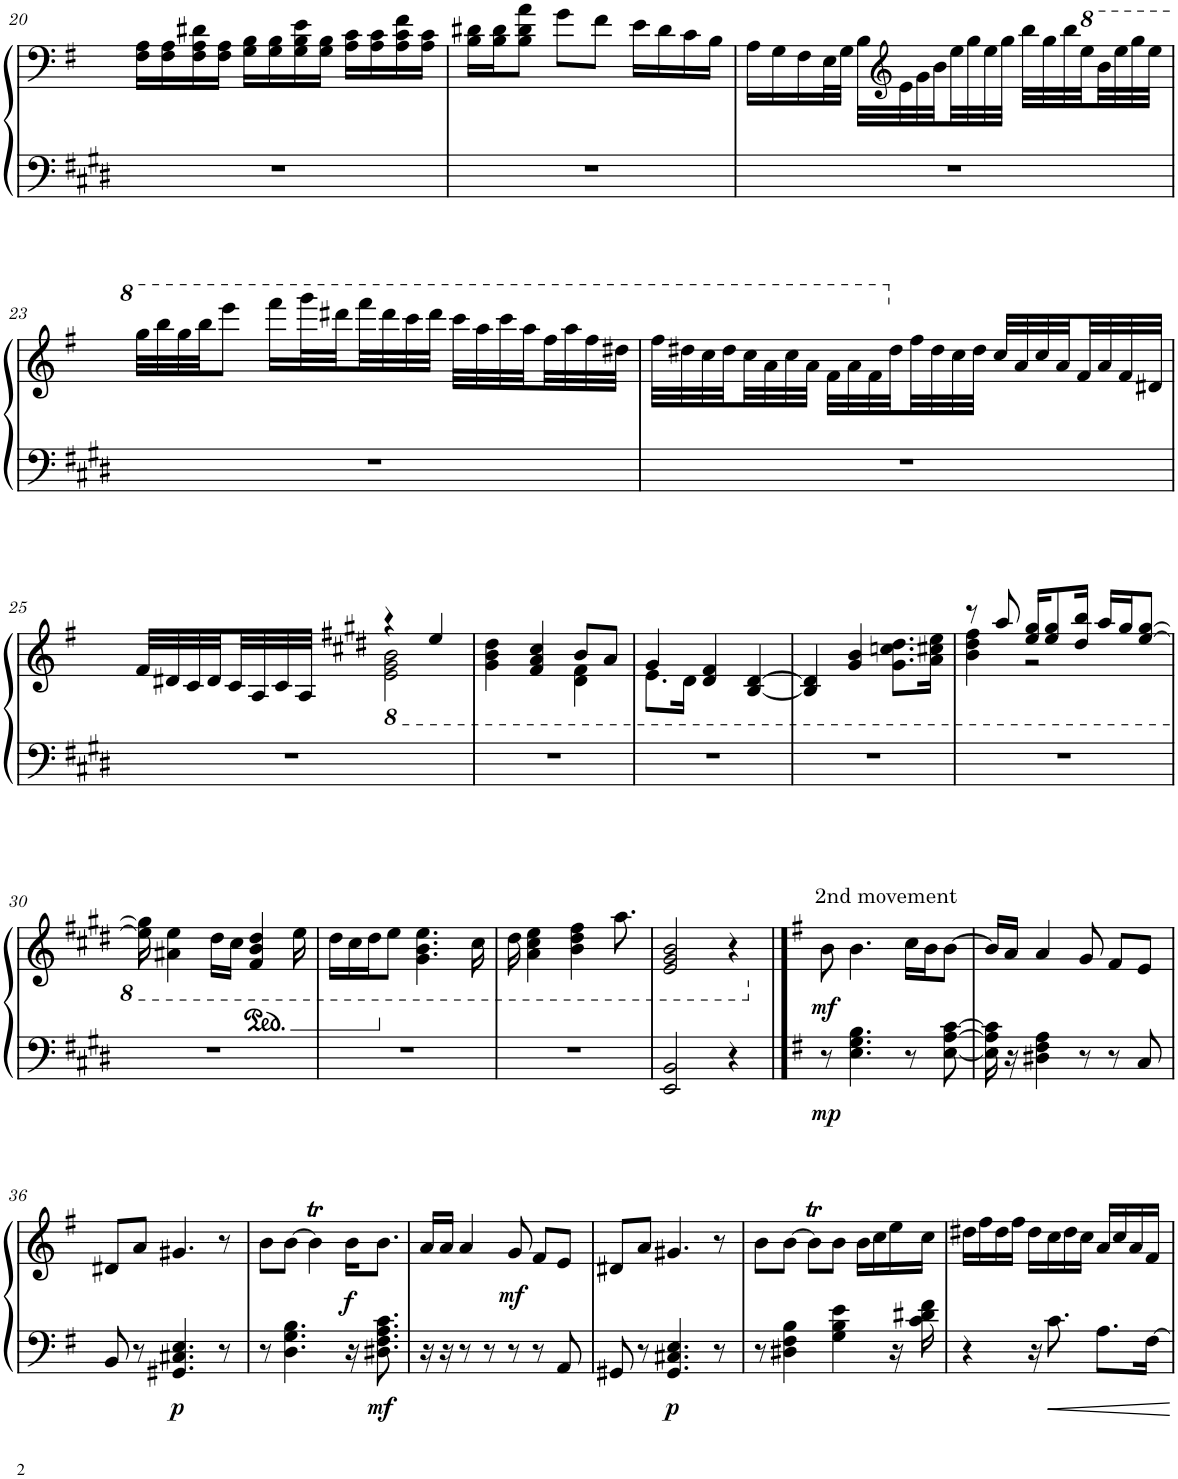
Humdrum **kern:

**kern	**kern	**dynam
*part1	*part1	*part1
*staff2	*staff1	*staff1/2
*I"Piano	*	*
*I'Pno.	*	*
!!LO:PB:g=z
*clefF4	*clefF4	*
*k[f#c#g#d#]	*k[f#]	*
*M3/4	*M3/4	*
=20	=20	=20
2.r	16F#\ 16A\LL	.
.	16F#\ 16A\	.
.	16F#\ 16A\ 16d#X\	.
.	16F#\ 16A\JJ	.
.	16G\ 16B\LL	.
.	16G\ 16B\	.
.	16G\ 16B\ 16e\	.
.	16G\ 16B\JJ	.
.	16A\ 16c\LL	.
.	16A\ 16c\	.
.	16A\ 16c\ 16f#\	.
.	16A\ 16c\JJ	.
=21	=21	=21
2.r	16B\ 16d#X\LL	.
.	16B\ 16d#\J	.
.	8B\ 8d#\ 8a\J	.
.	8g\L	.
.	8f#\J	.
.	16e\LL	.
.	16d#\	.
.	16c\	.
.	16B\JJ	.
=22	=22	=22
2.r	16A\LL	.
.	16G\	.
.	16F#\	.
.	32E\L	.
.	32G\JJJ	.
.	32B\LLL	.
*	*clefG2	*
.	32e\	.
.	32g\	.
.	32b\	.
.	32ee\	.
.	32gg\	.
.	32ee\	.
.	32gg\JJJ	.
.	32bb\LLL	.
.	32gg\	.
.	32bb\	.
*	*8va	*
.	32eee\	.
.	32bb\	.
.	32eee\	.
.	32ggg\	.
.	32eee\JJJ	.
!!LO:LB:g=z
=23	=23	=23
2.r	32ggg\LLL	.
.	32bbb\	.
.	32ggg\	.
.	32bbb\JJ	.
.	8eeee\J	.
.	16ffff#\LL	.
.	32gggg\L	.
.	32dddd#X\	.
.	32ffff#\	.
.	32dddd#\	.
.	32cccc\	.
.	32dddd#\JJJ	.
.	32cccc\LLL	.
.	32aaa\	.
.	32cccc\	.
.	32aaa\	.
.	32fff#\	.
.	32aaa\	.
.	32fff#\	.
.	32ddd#X\JJJ	.
=24	=24	=24
2.r	32fff#\LLL	.
.	32ddd#X\	.
.	32ccc\	.
.	32ddd#\	.
.	32ccc\	.
.	32aa\	.
.	32ccc\	.
.	32aa\JJJ	.
.	32ff#\LLL	.
.	32aa\	.
.	32ff#\	.
*	*X8va	*
.	32dd#\	.
.	32ff#\	.
.	32dd#\	.
.	32cc\	.
.	32dd#\JJJ	.
.	32cc/LLL	.
.	32a/	.
.	32cc/	.
.	32a/	.
.	32f#/	.
.	32a/	.
.	32f#/	.
.	32d#X/JJJ	.
!!LO:LB:g=z
=25	=25	=25
*	*^	*
2.r	32f#/LLL	4ryy	.
.	32d#X/	.	.
.	32c/	.	.
.	32d#/	.	.
.	32c/	.	.
.	32A/	.	.
.	32c/	.	.
.	32A/JJJ	.	.
*	*8ba	*	*
.	4r	2E\ 2G#\ 2B\	.
.	4e/	.	.
=26	=26	=26	=26
2.r	4G#\ 4B\ 4d#\	2ryy	.
.	4F#/ 4A/ 4c#/	.	.
.	8B/L	4D#\ 4F#\	.
.	8A/J	.	.
=27	=27	=27	=27
2.r	4G#/	8.E\L	.
.	.	16D#\Jk	.
.	4D#/ 4F#/	2ryy	.
.	[4BB/ [4D#/	.	.
*	*v	*v	*
=28	=28	=28
2.r	4BB/] 4D#/]	.
.	4G#/ 4B/	.
.	8.G#\ 8.cn\ 8.d#\L	.
.	16A\ 16c#X\ 16e\Jk	.
=29	=29	=29
*	*^	*
2.r	8r	4B\ 4d#\ 4f#\	.
.	8a/	.	.
.	16e/ 16g#/KL	2r	.
.	8e/ 8g#/	.	.
.	16d#/ 16b/Jk	.	.
.	16a/LL	.	.
.	16g#/J	.	.
.	[8e/ [8g#/J	.	.
*	*v	*v	*
!!LO:LB:g=z
=30	=30	=30
2.r	16e\] 16g#\]	.
.	4A#X\ 4e\	.
.	16d#\LL	.
.	16c#\JJ	.
*	*ped	*
.	4F#/ 4B/ 4d#/	.
.	16e\	.
=31	=31	=31
2.r	16d#\LL	.
.	16c#\	.
.	16d#\J	.
*	*Xped	*
.	8e\J	.
.	4.G#\ 4.B\ 4.e\	.
.	16c#\	.
=32	=32	=32
2.r	16d#\	.
.	4A\ 4c#\ 4e\	.
.	4B\ 4d#\ 4f#\	.
.	8.a\	.
=33	=33	=33
2EE/ 2BB/	2E/ 2G#/ 2B/	.
4r	4r	.
==34	==34	==34
*k[f#]	*k[f#]	*
*	*X8ba	*
!	!LO:TX:a:t=2nd movement	!
!	!	!LO:DY:b=2
!	!	!LO:DY:n=1:b
8r	8b\	mp mf
4.E\ 4.G\ 4.B\	4.b\	.
8r	16cc\LL	.
.	16b\J	.
[8E\ [8A\ [8c\	[8b\J	.
=35	=35	=35
16E\] 16A\] 16c\]	16b/LL]	.
16r	16a/JJ	.
4D#X\ 4F#\ 4A\	4a/	.
8r	8g/	.
8r	8f#/L	.
8C/	8e/J	.
!!LO:LB:g=z
=36	=36	=36
8BB/	8d#X/L	.
8r	8a/J	.
!	!	!LO:DY:b=2
4.GG#X/ 4.C#X/ 4.E/	4.g#X/	p
8r	8r	.
=37	=37	=37
8r	8b\L	.
4.D\ 4.G\ 4.B\	[8b\J	.
.	4bt\]	.
!	!	!LO:DY:b
16r	16b\KL	f
!	!	!LO:DY:b=2
8.D#X\ 8.F#\ 8.A\ 8.c\	8.b\J	mf
=38	=38	=38
16r	16a/LL	.
16r	16a/JJ	.
8r	4a/	.
8r	.	.
!	!	!LO:DY:b
8r	8g/	mf
8r	8f#/L	.
8AA/	8e/J	.
=39	=39	=39
8GG#X/	8d#X/L	.
8r	8a/J	.
!	!	!LO:DY:b=2
4.GG#/ 4.C#X/ 4.E/	4.g#X/	p
8r	8r	.
=40	=40	=40
8r	8b\L	.
4D#X\ 4F#\ 4B\	[8b\J	.
.	8bt\L]	.
4G\ 4B\ 4e\	8b\J	.
.	16b\LL	.
.	16cc\	.
16r	16ee\	.
16c\ 16d#X\ 16f#\	16cc\JJ	.
=41	=41	=41
4r	16dd#X\LL	.
.	16ff#\	.
.	16dd#\	.
.	16ff#\JJ	.
16r	16dd#\LL	.
8.c\	16cc\	.
.	16dd#\	.
.	16cc\JJ	.
8.A\L	16a/LL	.
.	16cc/	.
.	16a/	.
[16F#\Jk	16f#/JJ	.
=	=	=
*-	*-	*-
